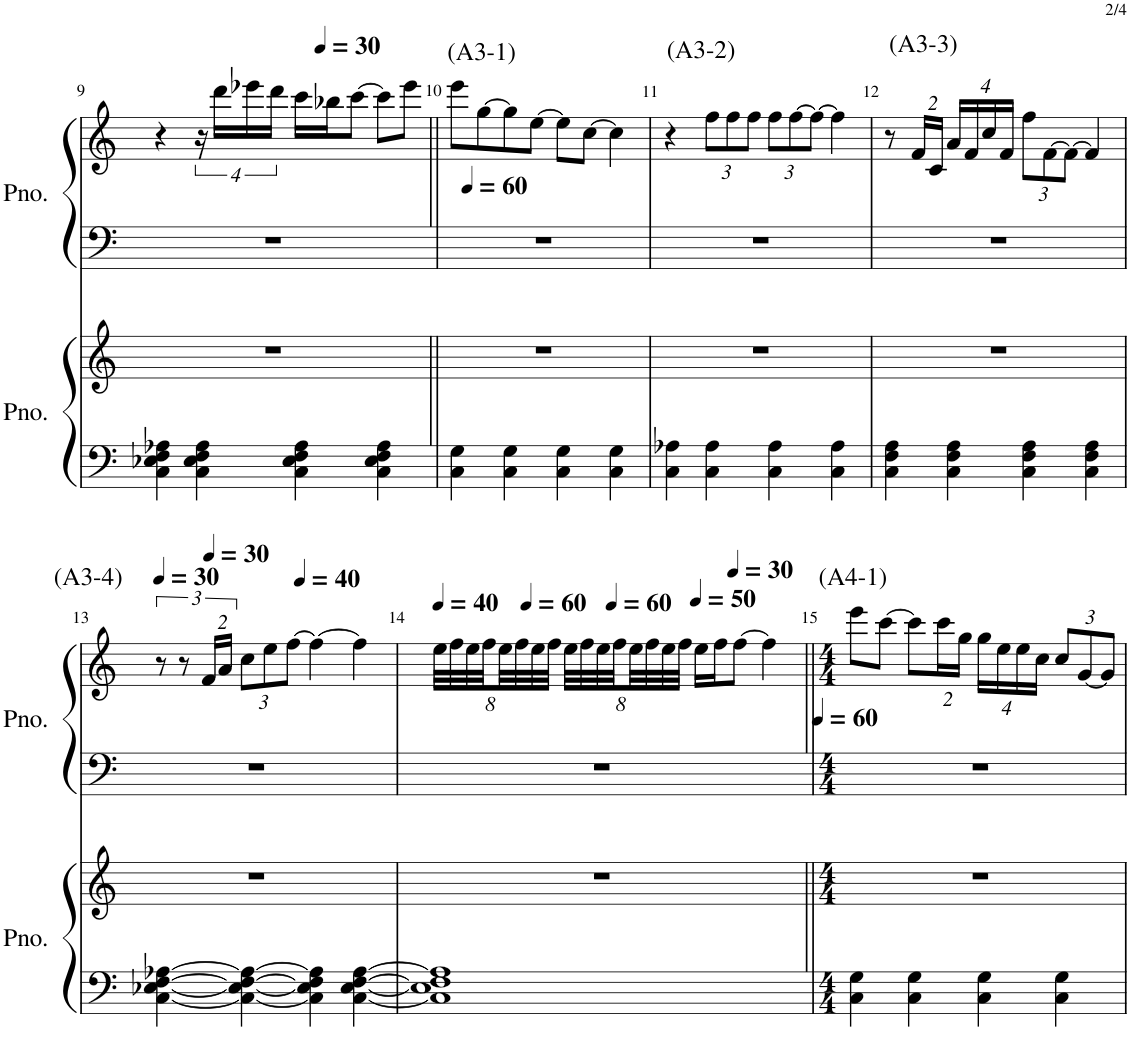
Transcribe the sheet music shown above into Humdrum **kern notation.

**kern	**kern	**kern	**kern
*part2	*part2	*part1	*part1
*staff4	*staff3	*staff2	*staff1
*I"ピアノ	*	*I"ピアノ	*
!!LO:PB:g=z
*clefF4	*clefG2	*clefF4	*clefG2
*k[]	*k[]	*k[]	*k[]
*M4/4	*M4/4	*M4/4	*M4/4
=9	=9	=9	=9
4C\ 4E-X\ 4F\ 4A-X\	1r	1r	4r
4C\ 4E-\ 4F\ 4A-\	.	.	16r
.	.	.	16ddd\LL
.	.	.	16eee-X\
.	.	.	16ddd\JJ
4C\ 4E-\ 4F\ 4A-\	.	.	16ccc\LL
.	.	.	16bb-X\J
*	*	*	*MM30
.	.	.	[8ccc\J
4C\ 4E-\ 4F\ 4A-\	.	.	8ccc\L]
.	.	.	8eee-\J
=10||	=10||	=10||	=10||
*	*	*	*MM60
!	!	!	!LO:TX:a:t=(A3-1)
4C\ 4G\	1r	1r	8eee\L
.	.	.	[8gg\
4C\ 4G\	.	.	8gg\]
.	.	.	[8ee\J
4C\ 4G\	.	.	8ee\L]
.	.	.	[8cc\J
4C\ 4G\	.	.	4cc\]
=11	=11	=11	=11
!	!	!	!LO:TX:a:t=(A3-2)
4C\ 4A-X\	1r	1r	4r
*	*	*	*Xbrackettup
4C\ 4A-\	.	.	12ff\L
.	.	.	12ff\
.	.	.	12ff\J
4C\ 4A-\	.	.	12ff\L
.	.	.	[12ff\
.	.	.	12ff\J_
4C\ 4A-\	.	.	4ff\]
=12	=12	=12	=12
!	!	!	!LO:TX:a:t=(A3-3)
4C\ 4F\ 4A\	1r	1r	8r
.	.	.	16f/LL
.	.	.	16c/JJ
4C\ 4F\ 4A\	.	.	16a/LL
.	.	.	16f/
.	.	.	16cc/
.	.	.	16f/JJ
4C\ 4F\ 4A\	.	.	12ff\L
.	.	.	[12f\
.	.	.	12f\J_
4C\ 4F\ 4A\	.	.	4f/]
!!LO:LB:g=z
=13	=13	=13	=13
*	*	*	*brackettup
*	*	*	*MM30
!	!	!	!LO:TX:a:t=(A3-4)
[4C\ [4E-X\ [4F\ [4A-X\	1r	1r	12r
.	.	.	12r
*	*	*	*MM30
.	.	.	24f/LL
.	.	.	24a/JJ
*	*	*	*Xbrackettup
*	*	*	*MM40
4C\_ 4E-\_ 4F\_ 4A-\_	.	.	12cc\L
.	.	.	12ee\
.	.	.	[12ff\J
4C\] 4E-\] 4F\] 4A-\]	.	.	4ff\_
[4C\ [4E-\ [4F\ [4A-\	.	.	4ff\]
=14	=14	=14	=14
*	*	*	*MM40
*	*	*	*^
*	*	*	*	*^
1C] 1E-] 1F] 1A-]	1r	1r	32ee\LLL	6ryy	3ryy
.	.	.	32ff\	.	.
.	.	.	32ee\	.	.
.	.	.	32ff\	.	.
.	.	.	32ee\	.	.
.	.	.	32ff\	.	.
*	*	*	*MM60	*	*
.	.	.	.	3%2ryy	.
.	.	.	32ee\	.	.
.	.	.	32ff\JJJ	.	.
.	.	.	32ee\LLL	.	.
.	.	.	32ff\	.	.
.	.	.	32ee\	.	.
*	*	*	*MM60	*	*
.	.	.	.	.	3%2ryy
.	.	.	32ff\	.	.
.	.	.	32ee\	.	.
.	.	.	32ff\	.	.
.	.	.	32ee\	.	.
.	.	.	32ff\JJJ	.	.
.	.	.	16ee\LL	.	.
*	*	*	*MM50	*	*
.	.	.	16ff\J	.	.
*	*	*	*MM30	*	*
.	.	.	[8ff\J	.	.
.	.	.	4ff\]	.	.
.	.	.	.	6ryy	.
*	*	*	*v	*v	*v
=15||	=15||	=15||	=15||
*M4/4	*M4/4	*M4/4	*M4/4
*	*	*	*MM60
*	*	*	*^
*	*	*	*	*^
!	!	!	!LO:TX:a:t=(A4-1)	!	!
*	*	*	*v	*v	*v
4C\ 4G\	1r	1r	8eee\L
.	.	.	[8ccc\J
4C\ 4G\	.	.	8ccc\L]
.	.	.	16ccc\L
.	.	.	16gg\JJ
4C\ 4G\	.	.	16gg\LL
.	.	.	16ee\
.	.	.	16ee\
.	.	.	16cc\JJ
4C\ 4G\	.	.	12cc/L
.	.	.	[12g/
.	.	.	12g/J]
=	=	=	=
*-	*-	*-	*-
